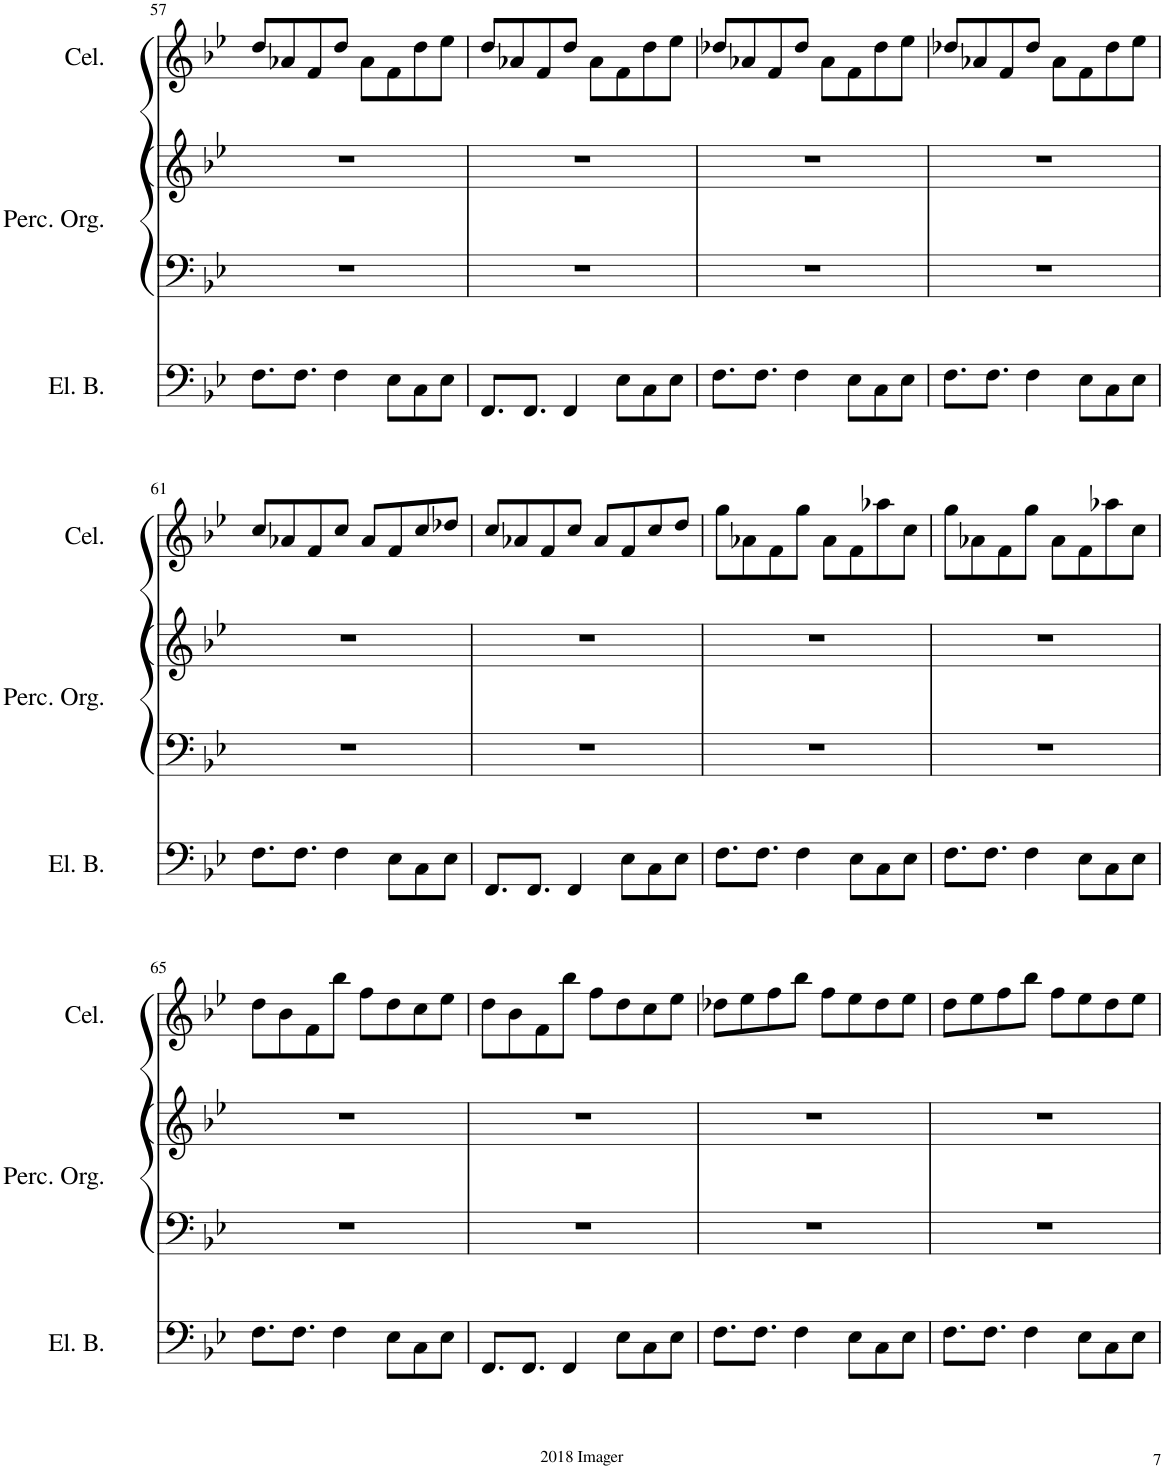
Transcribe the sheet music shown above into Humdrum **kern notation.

**kern	**kern	**kern	**kern
*part3	*part2	*part2	*part1
*staff4	*staff3	*staff2	*staff1
*I"Electric Bass	*I"Percussive Organ	*	*I"Celesta
*I'El. B.	*I'Perc. Org.	*	*I'Cel.
!!LO:PB:g=z
*clefF4	*clefF4	*clefG2	*clefG2
*Trd7c12	*	*	*Trd-7c-12
*k[b-e-]	*k[b-e-]	*k[b-e-]	*k[b-e-]
*M4/4	*M4/4	*M4/4	*M4/4
=57	=57	=57	=57
8.F\L	1r	1r	8dd/L
.	.	.	8a-X/
8.F\J	.	.	.
.	.	.	8f/
4F\	.	.	8dd/J
.	.	.	8a-\L
8E-\L	.	.	8f\
8C\	.	.	8dd\
8E-\J	.	.	8ee-\J
=58	=58	=58	=58
8.FF/L	1r	1r	8dd/L
.	.	.	8a-X/
8.FF/J	.	.	.
.	.	.	8f/
4FF/	.	.	8dd/J
.	.	.	8a-\L
8E-\L	.	.	8f\
8C\	.	.	8dd\
8E-\J	.	.	8ee-\J
=59	=59	=59	=59
8.F\L	1r	1r	8dd-X/L
.	.	.	8a-X/
8.F\J	.	.	.
.	.	.	8f/
4F\	.	.	8dd-/J
.	.	.	8a-\L
8E-\L	.	.	8f\
8C\	.	.	8dd-\
8E-\J	.	.	8ee-\J
=60	=60	=60	=60
8.F\L	1r	1r	8dd-X/L
.	.	.	8a-X/
8.F\J	.	.	.
.	.	.	8f/
4F\	.	.	8dd-/J
.	.	.	8a-\L
8E-\L	.	.	8f\
8C\	.	.	8dd-\
8E-\J	.	.	8ee-\J
!!LO:LB:g=z
=61	=61	=61	=61
8.F\L	1r	1r	8cc/L
.	.	.	8a-X/
8.F\J	.	.	.
.	.	.	8f/
4F\	.	.	8cc/J
.	.	.	8a-/L
8E-\L	.	.	8f/
8C\	.	.	8cc/
8E-\J	.	.	8dd-X/J
=62	=62	=62	=62
8.FF/L	1r	1r	8cc/L
.	.	.	8a-X/
8.FF/J	.	.	.
.	.	.	8f/
4FF/	.	.	8cc/J
.	.	.	8a-/L
8E-\L	.	.	8f/
8C\	.	.	8cc/
8E-\J	.	.	8dd/J
=63	=63	=63	=63
8.F\L	1r	1r	8gg\L
.	.	.	8a-X\
8.F\J	.	.	.
.	.	.	8f\
4F\	.	.	8gg\J
.	.	.	8a-\L
8E-\L	.	.	8f\
8C\	.	.	8aa-X\
8E-\J	.	.	8cc\J
=64	=64	=64	=64
8.F\L	1r	1r	8gg\L
.	.	.	8a-X\
8.F\J	.	.	.
.	.	.	8f\
4F\	.	.	8gg\J
.	.	.	8a-\L
8E-\L	.	.	8f\
8C\	.	.	8aa-X\
8E-\J	.	.	8cc\J
!!LO:LB:g=z
=65	=65	=65	=65
8.F\L	1r	1r	8dd\L
.	.	.	8b-\
8.F\J	.	.	.
.	.	.	8f\
4F\	.	.	8bb-\J
.	.	.	8ff\L
8E-\L	.	.	8dd\
8C\	.	.	8cc\
8E-\J	.	.	8ee-\J
=66	=66	=66	=66
8.FF/L	1r	1r	8dd\L
.	.	.	8b-\
8.FF/J	.	.	.
.	.	.	8f\
4FF/	.	.	8bb-\J
.	.	.	8ff\L
8E-\L	.	.	8dd\
8C\	.	.	8cc\
8E-\J	.	.	8ee-\J
=67	=67	=67	=67
8.F\L	1r	1r	8dd-X\L
.	.	.	8ee-\
8.F\J	.	.	.
.	.	.	8ff\
4F\	.	.	8bb-\J
.	.	.	8ff\L
8E-\L	.	.	8ee-\
8C\	.	.	8dd-\
8E-\J	.	.	8ee-\J
=68	=68	=68	=68
8.F\L	1r	1r	8dd\L
.	.	.	8ee-\
8.F\J	.	.	.
.	.	.	8ff\
4F\	.	.	8bb-\J
.	.	.	8ff\L
8E-\L	.	.	8ee-\
8C\	.	.	8dd\
8E-\J	.	.	8ee-\J
=	=	=	=
*-	*-	*-	*-
